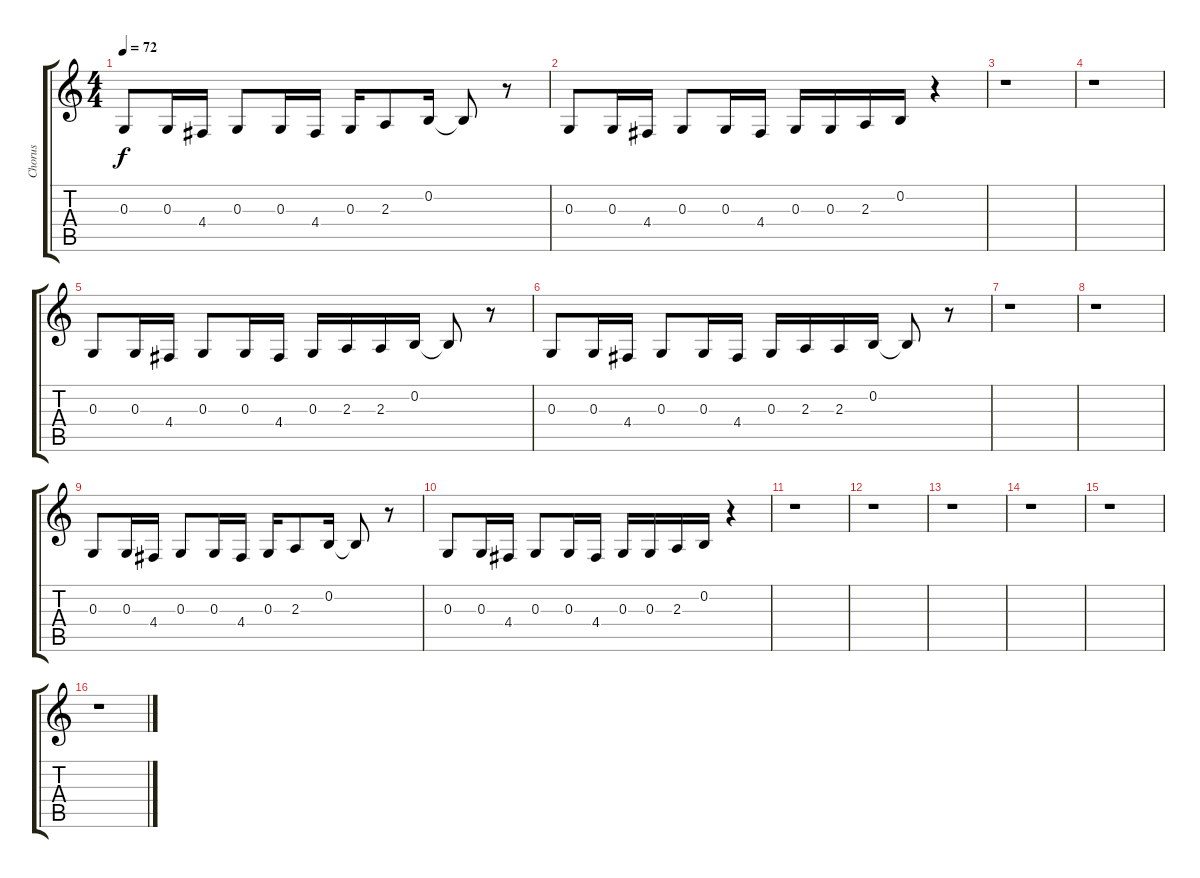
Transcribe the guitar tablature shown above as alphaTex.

\track ("Chorus" "Chorus") {instrument pad7halo}
\staff {score tabs}
\tuning (E4 B3 G3 D3 A2 E2) {hide}
\ts (4 4)
\tempo 72
\clef g2
\ks c
0.3.8{dy f} 0.3.16 4.4.16 0.3.8 0.3.16 4.4.16 0.3.16 2.3.8 0.2.16 0.2{t}.8 r.8 |
0.3.8 0.3.16 4.4.16 0.3.8 0.3.16 4.4.16 0.3.16 0.3.16 2.3.16 0.2.16 r.4 |
r.1 |
r.1 |
0.3.8 0.3.16 4.4.16 0.3.8 0.3.16 4.4.16 0.3.16 2.3.16 2.3.16 0.2.16 0.2{t}.8 r.8 |
0.3.8 0.3.16 4.4.16 0.3.8 0.3.16 4.4.16 0.3.16 2.3.16 2.3.16 0.2.16 0.2{t}.8 r.8 |
r.1 |
r.1 |
0.3.8 0.3.16 4.4.16 0.3.8 0.3.16 4.4.16 0.3.16 2.3.8 0.2.16 0.2{t}.8 r.8 |
0.3.8 0.3.16 4.4.16 0.3.8 0.3.16 4.4.16 0.3.16 0.3.16 2.3.16 0.2.16 r.4 |
r.1 |
r.1 |
r.1 |
r.1 |
r.1 |
r.1
